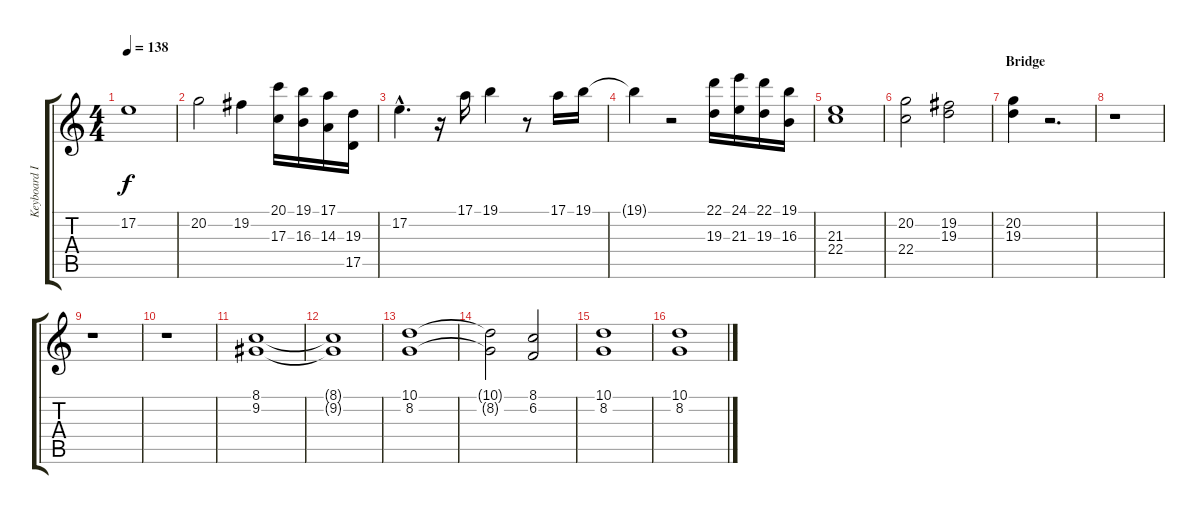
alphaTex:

\track ("Keyboard II" "Keyboard I") {instrument synthstrings1}
\staff {score tabs}
\tuning (E4 B3 G3 D3 A2 E2) {hide}
\ts (4 4)
\tempo 138
\clef g2
\ks c
17.2.1{dy f} |
20.2.2 19.2.4 (20.1 17.3).16 (19.1 16.3).16 (17.1 14.3).16 (19.3 17.5).16 |
17.2{hac}.4{d} r.16 17.1.16 19.1.4 r.8 17.1.16 19.1.16 |
19.1{t}.4 r.2 (22.1 19.3).16 (24.1 21.3).16 (22.1 19.3).16 (19.1 16.3).16 |
(21.3 22.4).1 |
(20.2 22.4).2 (19.2 19.3).2 |
\section ("" "Bridge")
(20.2 19.3).4 r.2{d} |
r.1 |
r.1 |
r.1 |
(8.1 9.2).1 |
(8.1{t} 9.2{t}).1 |
(10.1 8.2).1 |
(10.1{t} 8.2{t}).2 (8.1 6.2).2 |
(10.1 8.2).1 |
(10.1 8.2).1
